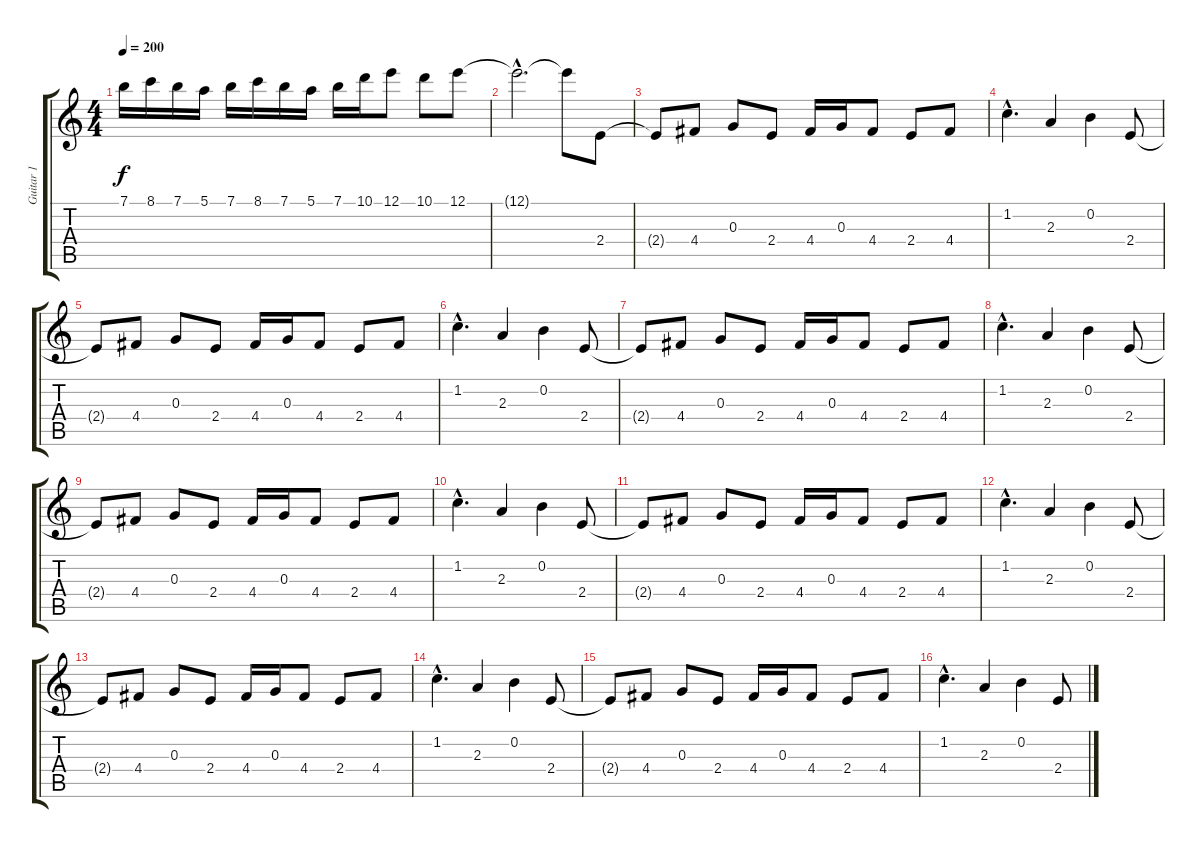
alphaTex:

\track ("Guitar 1" "Guitar 1") {instrument distortionguitar}
\staff {score tabs}
\tuning (E4 B3 G3 D3 A2 E2) {hide}
\ts (4 4)
\tempo 200
\clef g2
\ks c
7.1.16{dy f} 8.1.16 7.1.16 5.1.16 7.1.16 8.1.16 7.1.16 5.1.16 7.1.16 10.1.16 12.1.8 10.1.8 12.1.8 |
12.1{hac t}.2{d} 12.1{t}.8 2.4.8 |
2.4{t}.8 4.4.8 0.3.8 2.4.8 4.4.16 0.3.16 4.4.8 2.4.8 4.4.8 |
1.2{hac}.4{d} 2.3.4 0.2.4 2.4.8 |
2.4{t}.8 4.4.8 0.3.8 2.4.8 4.4.16 0.3.16 4.4.8 2.4.8 4.4.8 |
1.2{hac}.4{d} 2.3.4 0.2.4 2.4.8 |
2.4{t}.8 4.4.8 0.3.8 2.4.8 4.4.16 0.3.16 4.4.8 2.4.8 4.4.8 |
1.2{hac}.4{d} 2.3.4 0.2.4 2.4.8 |
2.4{t}.8 4.4.8 0.3.8 2.4.8 4.4.16 0.3.16 4.4.8 2.4.8 4.4.8 |
1.2{hac}.4{d} 2.3.4 0.2.4 2.4.8 |
2.4{t}.8 4.4.8 0.3.8 2.4.8 4.4.16 0.3.16 4.4.8 2.4.8 4.4.8 |
1.2{hac}.4{d} 2.3.4 0.2.4 2.4.8 |
2.4{t}.8 4.4.8 0.3.8 2.4.8 4.4.16 0.3.16 4.4.8 2.4.8 4.4.8 |
1.2{hac}.4{d} 2.3.4 0.2.4 2.4.8 |
2.4{t}.8 4.4.8 0.3.8 2.4.8 4.4.16 0.3.16 4.4.8 2.4.8 4.4.8 |
1.2{hac}.4{d} 2.3.4 0.2.4 2.4.8
